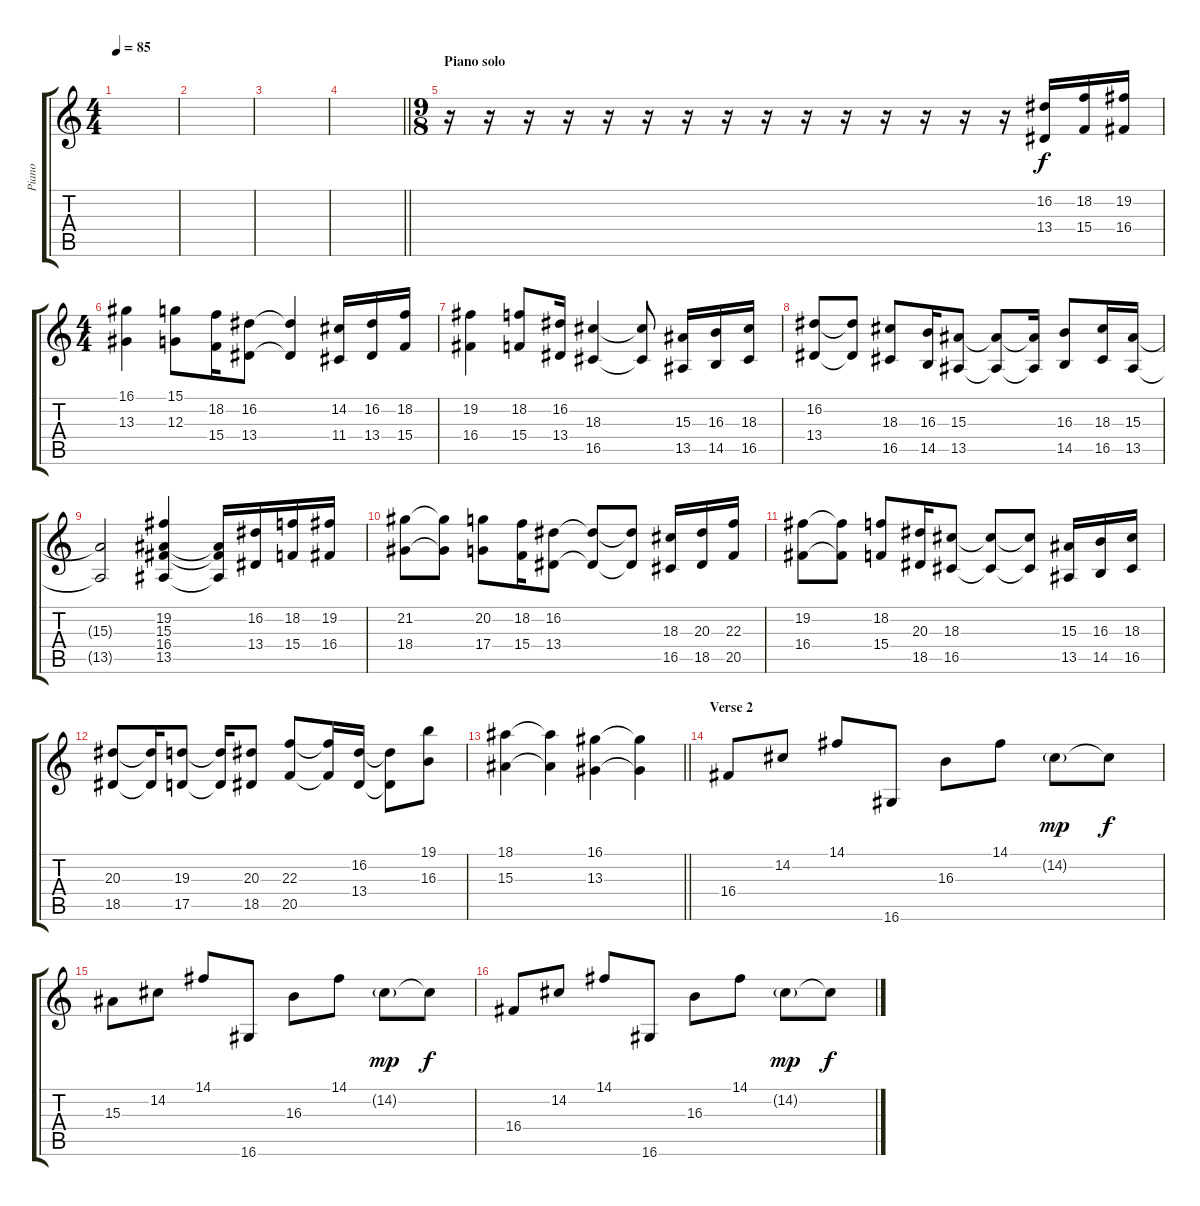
\track ("Piano" "Piano") {instrument acousticgrandpiano}
\staff {score tabs}
\tuning (E4 B3 G3 D3 A2 E2) {hide}
\ts (4 4)
\tempo 85
\clef g2
\ks c
|
|
|
\barLineRight lightlight
|
\ts (9 8)
\section ("" "Piano solo")
r.16 r.16 r.16 r.16 r.16 r.16 r.16 r.16 r.16 r.16 r.16 r.16 r.16 r.16 r.16 (16.2 13.4).16{volume 16} (18.2 15.4).16 (19.2 16.4).16 |
\ts (4 4)
(16.1 13.3).4 (15.1 12.3).8 (18.2 15.4).16 (16.2 13.4).8 (16.2{t} 13.4{t}).4 (14.2 11.4).16 (16.2 13.4).16 (18.2 15.4).16 |
(19.2 16.4).4 (18.2 15.4).8 (16.2 13.4).16 (18.3 16.5).4 (18.3{t} 16.5{t}).8 (15.3 13.5).16 (16.3 14.5).16 (18.3 16.5).16 |
(16.2 13.4).8 (16.2{t} 13.4{t}).8 (18.3 16.5).8 (16.3 14.5).16 (15.3 13.5).8 (15.3{t} 13.5{t}).8 (15.3{t} 13.5{t}).16 (16.3 14.5).8 (18.3 16.5).16 (15.3 13.5).16 |
(15.3{t} 13.5{t}).2 (19.2 15.3 16.4 13.5).4 (15.3{t} 16.4{t} 13.5{t}).16 (16.2 13.4).16 (18.2 15.4).16 (19.2 16.4).16 |
(21.2 18.4).8 (21.2{t} 18.4{t}).8 (20.2 17.4).8 (18.2 15.4).16 (16.2 13.4).8 (16.2{t} 13.4{t}).8 (16.2{t} 13.4{t}).8 (18.3 16.5).16 (20.3 18.5).16 (22.3 20.5).16 |
(19.2 16.4).8 (19.2{t} 16.4{t}).8 (18.2 15.4).8 (20.3 18.5).16 (18.3 16.5).8 (18.3{t} 16.5{t}).8 (18.3{t} 16.5{t}).8 (15.3 13.5).16 (16.3 14.5).16 (18.3 16.5).16 |
(20.3 18.5).8 (20.3{t} 18.5{t}).16 (19.3 17.5).8 (19.3{t} 17.5{t}).16 (20.3 18.5).8 (22.3 20.5).8 (22.3{t} 20.5{t}).16 (16.2 13.4).16 (16.2{t} 13.4{t}).8 (19.1 16.3).8 |
\barLineRight lightlight
(18.1 15.3).4 (18.1{t} 15.3{t}).4 (16.1 13.3).4 (16.1{t} 13.3{t}).4 |
\section ("" "Verse 2")
16.4.8{volume 14} 14.2.8 14.1.8 16.6.8 16.3.8 14.1.8 14.2{g}.8{dy mp} 14.2{t}.8{dy f} |
15.3.8 14.2.8 14.1.8 16.6.8 16.3.8 14.1.8 14.2{g}.8{dy mp} 14.2{t}.8{dy f} |
16.4.8 14.2.8 14.1.8 16.6.8 16.3.8 14.1.8 14.2{g}.8{dy mp} 14.2{t}.8{dy f}
